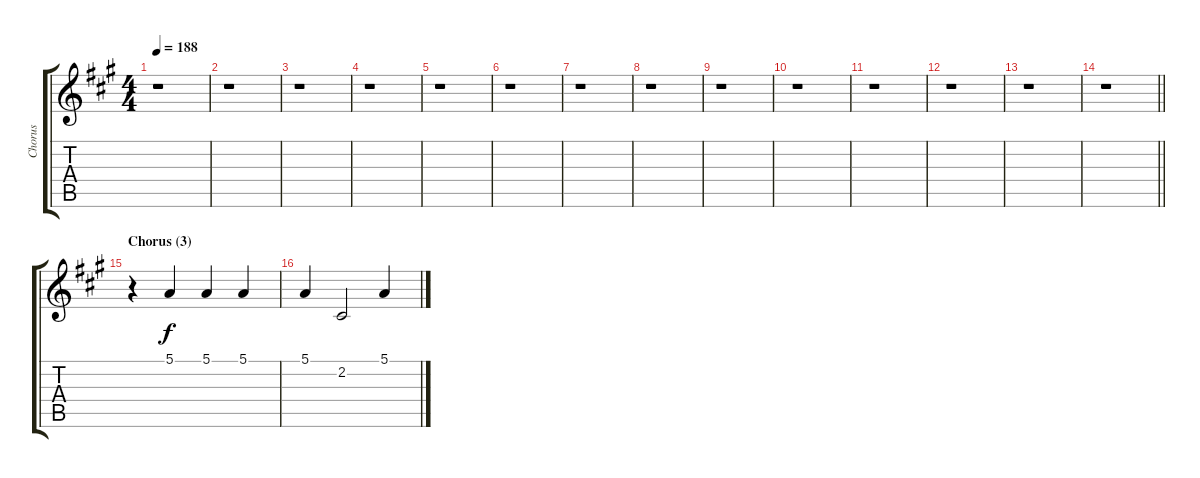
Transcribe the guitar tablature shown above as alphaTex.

\track ("Chorus" "Chorus") {instrument sopranosax}
\staff {score tabs}
\tuning (E4 B3 G3 D3 A2 E2) {hide}
\ts (4 4)
\tempo 188
\clef g2
\ks a
r.1{dy f} |
r.1 |
r.1 |
r.1 |
r.1 |
r.1 |
r.1 |
r.1 |
r.1 |
r.1 |
r.1 |
r.1 |
r.1 |
\barLineRight lightlight
r.1 |
\section ("" "Chorus (3)")
r.4 5.1.4 5.1.4 5.1.4 |
5.1.4 2.2.2 5.1.4
